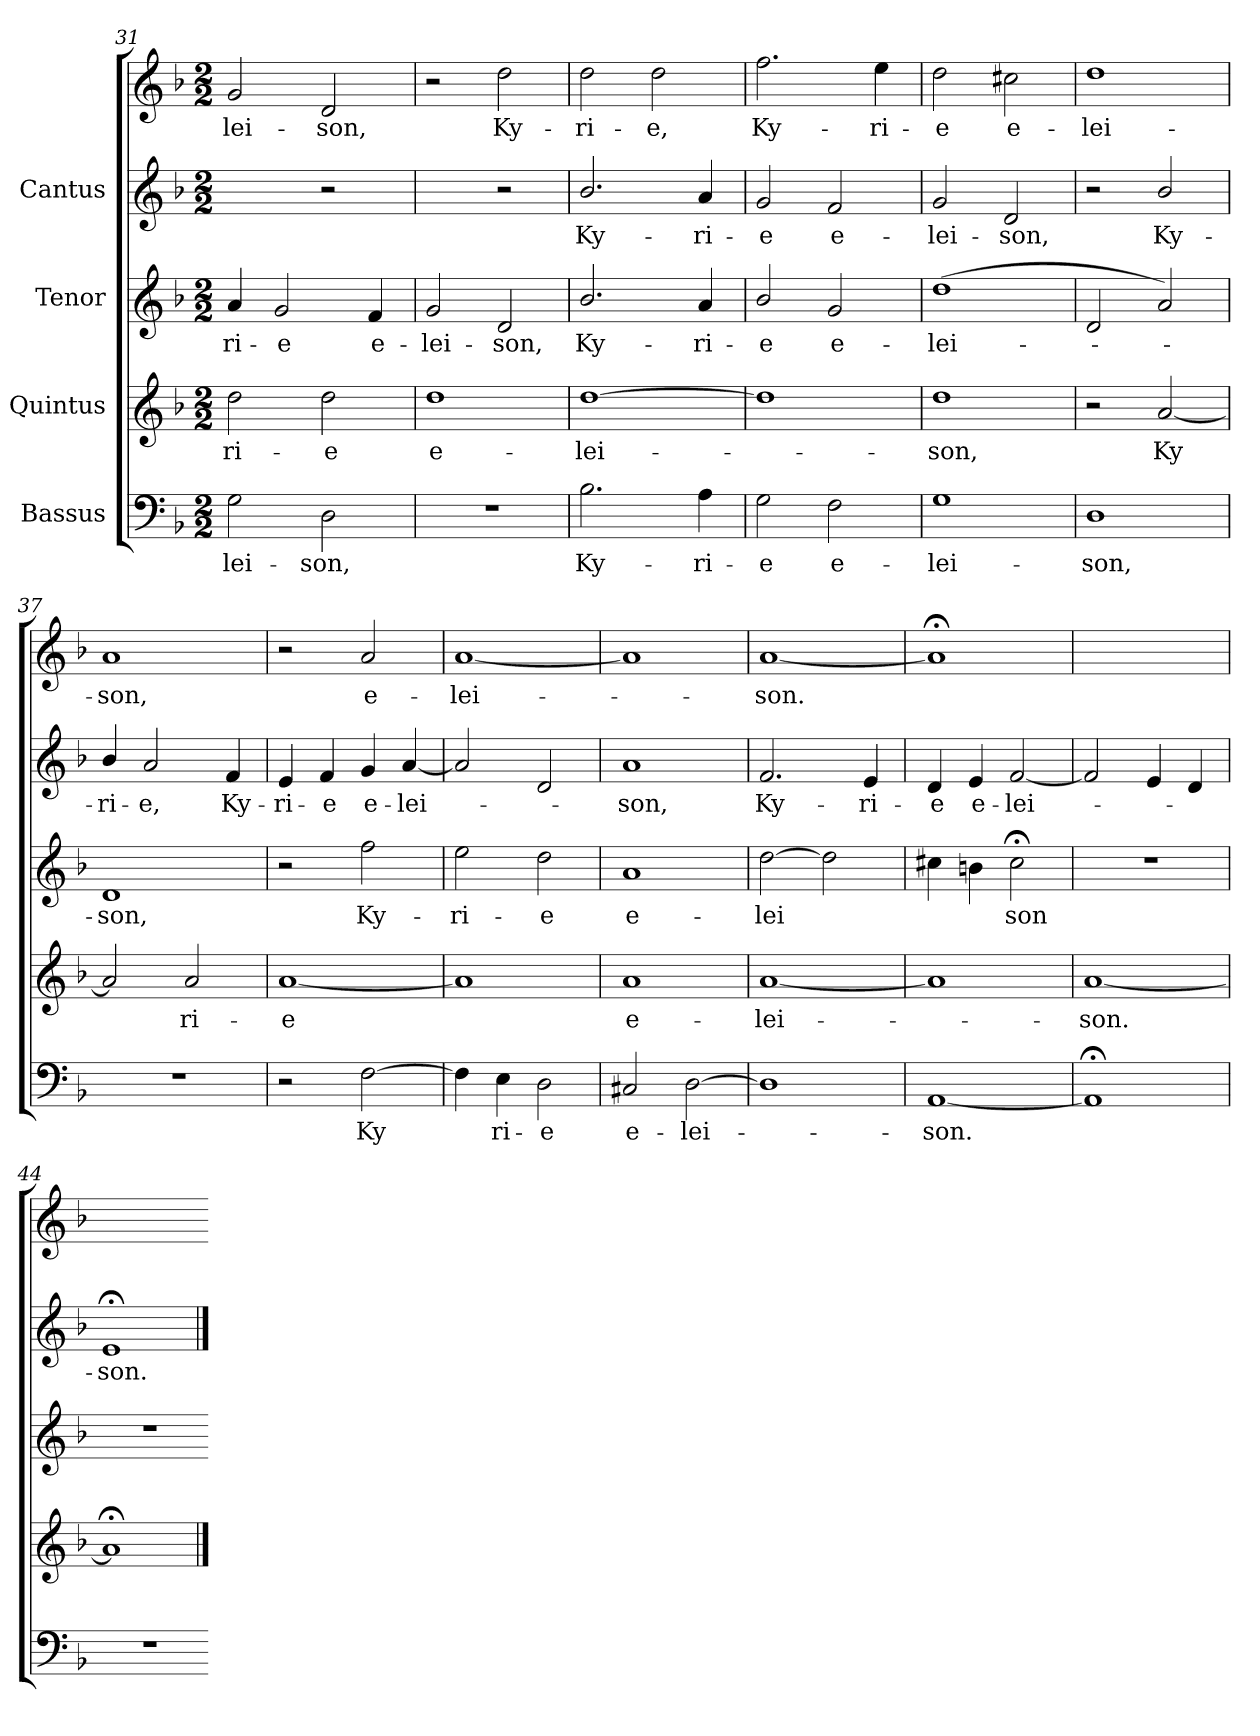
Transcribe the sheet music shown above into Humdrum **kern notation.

**kern	**text	**kern	**text	**kern	**text	**kern	**text	**kern	**text
*part4	*part4	*part3	*part3	*part2	*part2	*part1	*part1	*part1	*part1
*staff5	*staff5	*staff4	*staff4	*staff3	*staff3	*staff2	*staff2	*staff1	*staff1
*I"Bassus	*	*I"Quintus	*	*I"Tenor	*	*I"Cantus	*	*	*
!!LO:LB:g=z
*clefF4	*	*clefG2	*	*clefG2	*	*clefG2	*	*clefG2	*
*k[b-]	*	*k[b-]	*	*k[b-]	*	*k[b-]	*	*k[b-]	*
*F:	*	*F:	*	*F:	*	*F:	*	*F:	*
*M2/2	*	*M2/2	*	*M2/2	*	*M2/2	*	*M2/2	*
=31	=31	=31	=31	=31	=31	=31	=31	=31	=31
!	!LO:LY:b:cj	!	!LO:LY:b:cj	!	!LO:LY:b:cj	!	!	!	!LO:LY:b
2G\	-lei-	2dd\	-ri-	4a/	-ri-	2ryy	.	2g/	-lei-
!	!	!	!	!	!LO:LY:b:cj	!	!	!	!
.	.	.	.	2g/	-e	.	.	.	.
!	!LO:LY:b:cj	!	!LO:LY:b:cj	!	!	!	!	!	!LO:LY:b
2D\	-son,	2dd\	-e	.	.	2r	.	2d/	-son,
!	!	!	!	!	!LO:LY:b:cj	!	!	!	!
.	.	.	.	4f/	e-	.	.	.	.
!!LO:LB:g=z
=32	=32	=32	=32	=32	=32	=32	=32	=32	=32
!	!	!	!LO:LY:b:cj	!	!LO:LY:b:cj	!	!	!	!
1r	.	1dd	e-	2g/	-lei-	2ryy	.	2r	.
!	!	!	!	!	!LO:LY:b:cj	!	!	!	!LO:LY:b
.	.	.	.	2d/	-son,	2r	.	2dd\	Ky-
=33	=33	=33	=33	=33	=33	=33	=33	=33	=33
!	!LO:LY:b:cj	!	!LO:LY:b:cj	!	!LO:LY:b:cj	!	!LO:LY:b:cj	!	!LO:LY:b
2.B-\	Ky-	[>1dd	-lei-	2.b-/	Ky-	2.b-/	Ky-	2dd\	-ri-
!	!	!	!	!	!	!	!	!	!LO:LY:b
.	.	.	.	.	.	.	.	2dd\	-e,
!	!LO:LY:b:cj	!	!	!	!LO:LY:b:cj	!	!LO:LY:b:cj	!	!
4A\	-ri-	.	.	4a/	-ri-	4a/	-ri-	.	.
=34	=34	=34	=34	=34	=34	=34	=34	=34	=34
!	!LO:LY:b:cj	!	!	!	!LO:LY:b:cj	!	!LO:LY:b:cj	!	!LO:LY:b
2G\	-e	1dd]	.	2b-/	-e	2g/	-e	2.ff\	-Ky-
!	!LO:LY:b:cj	!	!	!	!LO:LY:b:cj	!	!LO:LY:b:cj	!	!
2F\	e-	.	.	2g/	e-	2f/	e-	.	.
!	!	!	!	!	!	!	!	!	!LO:LY:b
.	.	.	.	.	.	.	.	4ee\	-ri-
=35	=35	=35	=35	=35	=35	=35	=35	=35	=35
!	!LO:LY:b:cj	!	!LO:LY:b:cj	!	!LO:LY:b:cj	!	!LO:LY:b:cj	!	!LO:LY:b
1G	-lei-	1dd	-son,	(>1dd	-lei-	2g/	-lei-	2dd\	-e
!	!	!	!	!	!	!	!LO:LY:b:cj	!	!LO:LY:b
.	.	.	.	.	.	2d/	-son,	2cc#X\	e-
=36	=36	=36	=36	=36	=36	=36	=36	=36	=36
!	!LO:LY:b:cj	!	!	!	!	!	!	!	!LO:LY:b
1D	-son,	2r	.	2d/	.	2r	.	1dd	lei-
!	!	!	!LO:LY:b:cj	!	!	!	!LO:LY:b:cj	!	!
.	.	[<2a/	Ky-	2a/)	.	2b-/	-Ky-	.	.
=37	=37	=37	=37	=37	=37	=37	=37	=37	=37
!	!	!	!LO:LY:b:cj	!	!LO:LY:b:cj	!	!LO:LY:b:cj	!	!LO:LY:b
1r	.	2a/]	-	1d	-son,	4b-/	ri-	1a	-son,
!	!	!	!	!	!	!	!LO:LY:b:cj	!	!
.	.	.	.	.	.	2a/	-e,	.	.
!	!	!	!LO:LY:b:cj	!	!	!	!	!	!
.	.	2a/	ri-	.	.	.	.	.	.
!	!	!	!	!	!	!	!LO:LY:b:cj	!	!
.	.	.	.	.	.	4f/	Ky-	.	.
=38	=38	=38	=38	=38	=38	=38	=38	=38	=38
!	!	!	!LO:LY:b:cj	!	!	!	!LO:LY:b:cj	!	!
2r	.	[<1a	-e	2r	.	4e/	-ri-	2r	.
!	!	!	!	!	!	!	!LO:LY:b:cj	!	!
.	.	.	.	.	.	4f/	-e	.	.
!	!LO:LY:b:cj	!	!	!	!LO:LY:b:cj	!	!LO:LY:b:cj	!	!LO:LY:b
[>2F\	Ky-	.	.	2ff\	Ky-	4g/	e-	2a/	-e-
!	!	!	!	!	!	!	!LO:LY:b:cj	!	!
.	.	.	.	.	.	[<4a/	-lei-	.	.
!!LO:PB:g=z
=39	=39	=39	=39	=39	=39	=39	=39	=39	=39
!	!LO:LY:b:cj	!	!	!	!LO:LY:b:cj	!	!	!	!LO:LY:b
4F\]	-	1a]	.	2ee\	-ri-	2a/]	.	[<1a	-lei-
!	!LO:LY:b:cj	!	!	!	!	!	!	!	!
4E\	ri-	.	.	.	.	.	.	.	.
!	!LO:LY:b:cj	!	!	!	!LO:LY:b:cj	!	!	!	!
2D\	-e	.	.	2dd\	-e	2d/	.	.	.
=40	=40	=40	=40	=40	=40	=40	=40	=40	=40
!	!LO:LY:b:cj	!	!LO:LY:b:cj	!	!LO:LY:b:cj	!	!LO:LY:b:cj	!	!
2C#X/	e-	1a	e-	1a	e-	1a	-son,	1a]	.
!	!LO:LY:b:cj	!	!	!	!	!	!	!	!
[>2D\	-lei-	.	.	.	.	.	.	.	.
=41	=41	=41	=41	=41	=41	=41	=41	=41	=41
!	!	!	!LO:LY:b:cj	!	!LO:LY:b:cj	!	!LO:LY:b:cj	!	!LO:LY:b
1D]	.	[<1a	-lei-	[>2dd\	-lei-	2.f/	Ky-	[<1a	son.
!	!	!	!	!	!LO:LY:b:cj	!	!	!	!
.	.	.	.	2dd\]	--	.	.	.	.
!	!	!	!	!	!	!	!LO:LY:b:cj	!	!
.	.	.	.	.	.	4e/	-ri-	.	.
=42	=42	=42	=42	=42	=42	=42	=42	=42	=42
!	!LO:LY:b:cj	!	!	!	!LO:LY:b:cj	!	!LO:LY:b:cj	!	!
[<1AA	-son.	1a]	.	4cc#X\	-	4d/	-e	1a;<]	.
!	!	!	!	!	!LO:LY:b:cj	!	!LO:LY:b:cj	!	!
.	.	.	.	4bn\	.	4e/	e-	.	.
!	!	!	!	!	!LO:LY:b:cj	!	!LO:LY:b:cj	!	!
.	.	.	.	2cc#;<\	son	[<2f/	-lei-	.	.
=43	=43	=43	=43	=43	=43	=43	=43	=43	=43
!	!	!	!LO:LY:b:cj	!	!	!	!	!	!
1AA;<]	.	[<1a	-son.	1r	.	2f/]	.	1ryy	.
.	.	.	.	.	.	4e/	.	.	.
.	.	.	.	.	.	4d/	.	.	.
=44	=44	=44	=44	=44	=44	=44	=44	=44	=44
!	!	!	!	!	!	!	!LO:LY:b:cj	!	!
1r	.	1a;<]	.	1r	.	1e;<	-son.	1ryy	.
=	==	==	==	=	==	==	==	==	==
*-	*-	*-	*-	*-	*-	*-	*-	*-	*-
